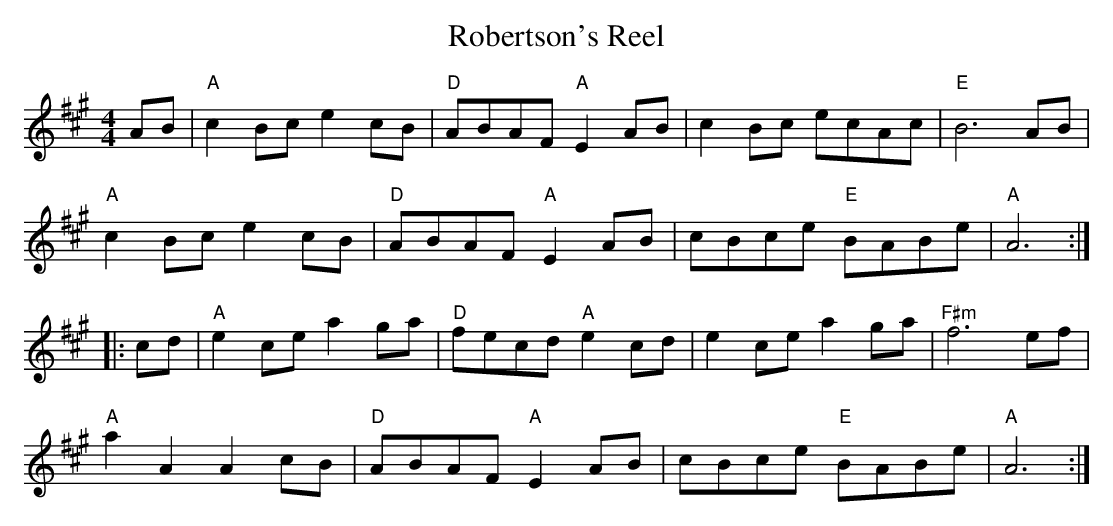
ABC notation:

X:1
T:Robertson's Reel
M:4/4
L:1/8
K:A
AB|"A"c2 Bc e2 cB|"D"ABAF "A"E2 AB|c2 Bc ecAc|"E"B6 AB|
"A"c2 Bc e2 cB|"D"ABAF "A"E2 AB|cBce "E"BABe|"A"A6:|
|:cd|"A"e2 ce a2 ga|"D"fecd "A"e2 cd|e2 cea2 ga|"F#m"f6 ef|
"A"a2 A2 A2 cB|"D"ABAF "A"E2 AB|cBce "E"BABe|"A"A6:|
